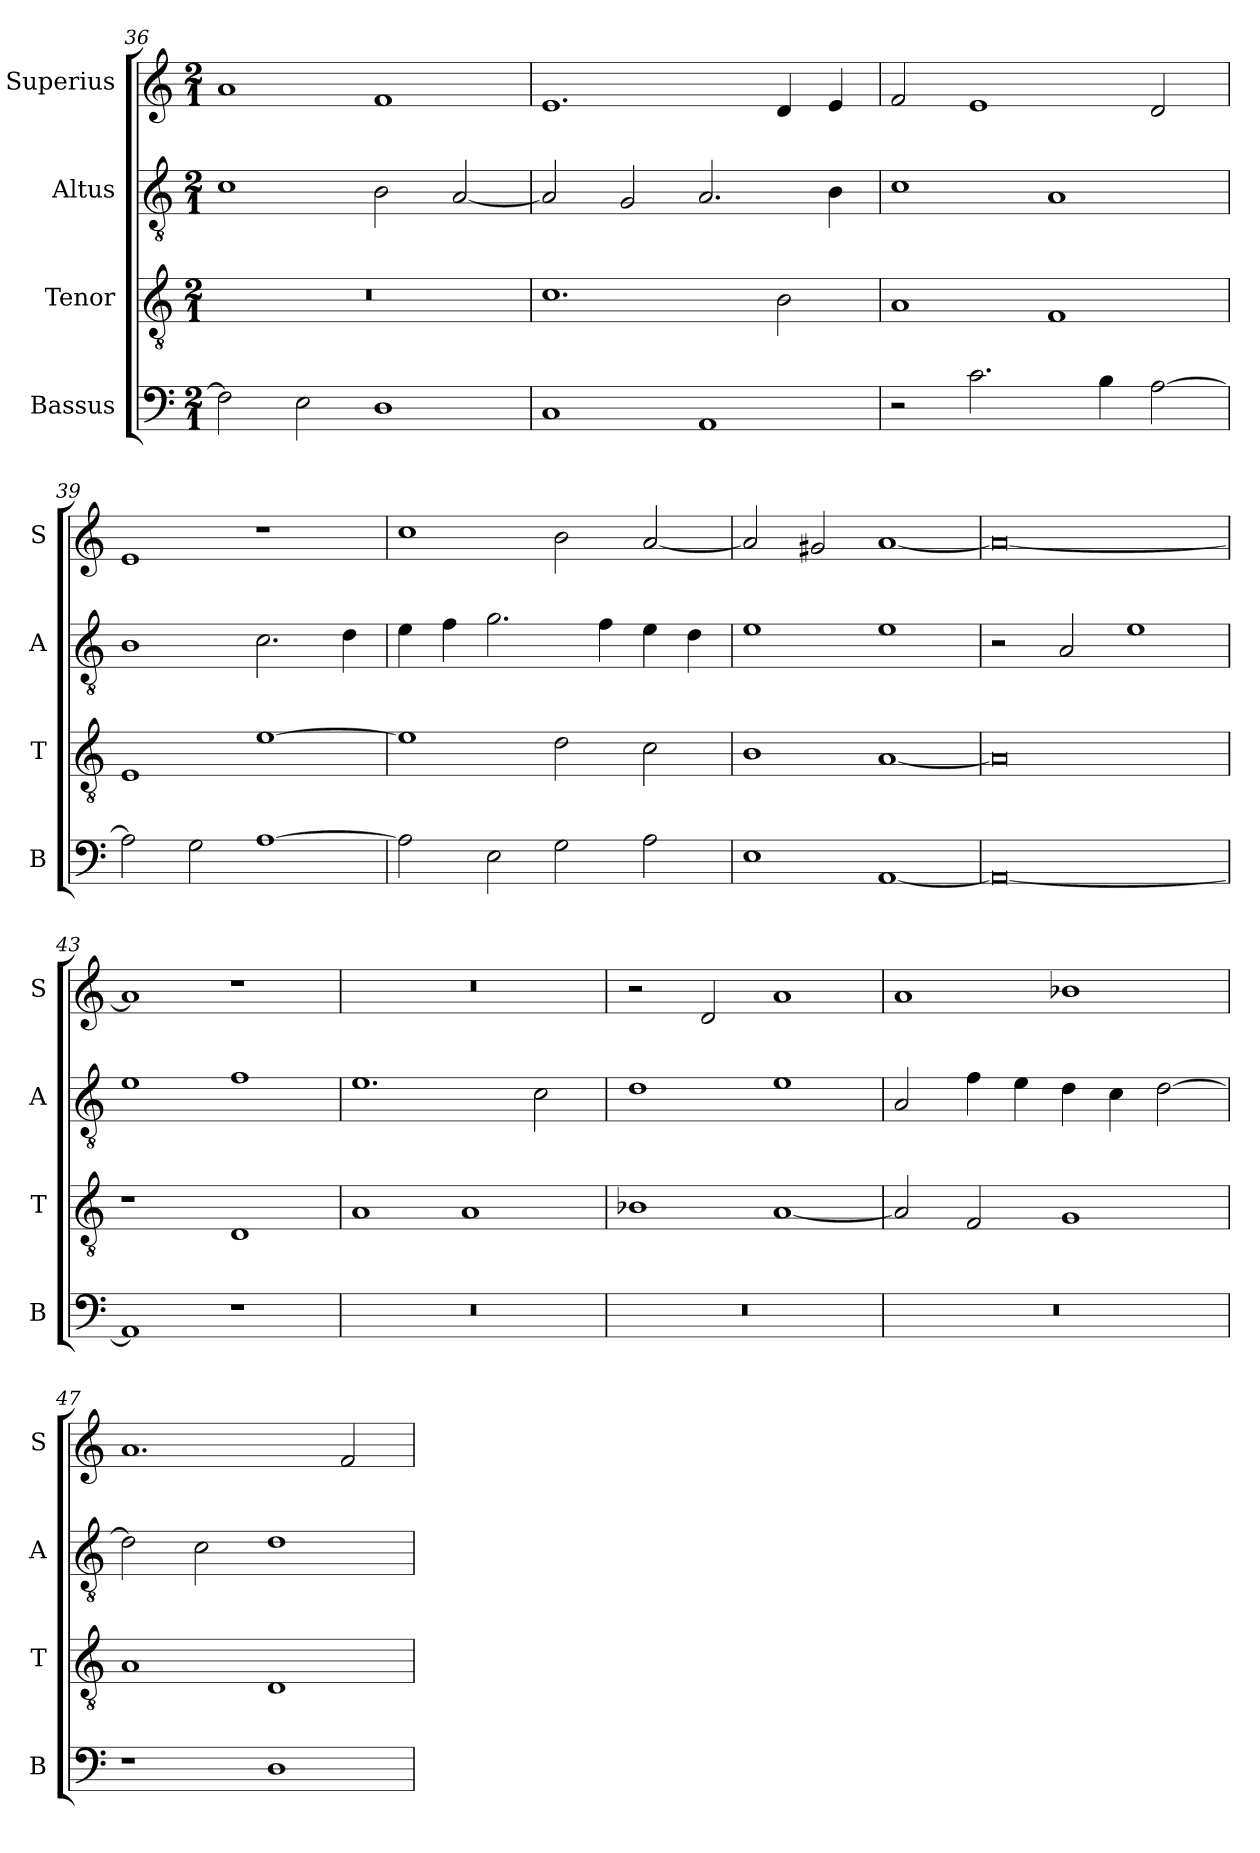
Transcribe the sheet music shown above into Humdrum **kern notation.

**kern	**kern	**kern	**kern
*part4	*part3	*part2	*part1
*staff4	*staff3	*staff2	*staff1
*I"Bassus	*I"Tenor	*I"Altus	*I"Superius
*I'B	*I'T	*I'A	*I'S
*clefF4	*clefGv2	*clefGv2	*clefG2
*k[]	*k[]	*k[]	*k[]
*C:	*C:	*C:	*C:
*M2/1	*M2/1	*M2/1	*M2/1
=36	=36	=36	=36
2F]	0r	1c	1a
2E	.	.	.
1D	.	2B	1f
.	.	[2A	.
=37	=37	=37	=37
1C	1.c	2A]	1.e
.	.	2G	.
1AA	.	2.A	.
.	2B	.	4d
.	.	4B	4e
=38	=38	=38	=38
2r	1A	1c	2f
2.c	.	.	1e
.	1F	1A	.
4B	.	.	.
[2A	.	.	2d
=39	=39	=39	=39
2A]	1E	1B	1e
2G	.	.	.
[1A	[1e	2.c	1r
.	.	4d	.
=40	=40	=40	=40
2A]	1e]	4e	1cc
.	.	4f	.
2E	.	2.g	.
2G	2d	.	2b
.	.	4f	.
2A	2c	4e	[2a
.	.	4d	.
=41	=41	=41	=41
1E	1B	1e	2a]
.	.	.	2g#X
[1AA	[1A	1e	[1a
=42	=42	=42	=42
0AA_	0A]	2r	0a_
.	.	2A	.
.	.	1e	.
=43	=43	=43	=43
1AA]	1r	1e	1a]
1r	1D	1f	1r
=44	=44	=44	=44
0r	1A	1.e	0r
.	1A	.	.
.	.	2c	.
=45	=45	=45	=45
0r	1B-X	1d	2r
.	.	.	2d
.	[1A	1e	1a
=46	=46	=46	=46
0r	2A]	2A	1a
.	2F	4f	.
.	.	4e	.
.	1G	4d	1b-X
.	.	4c	.
.	.	[2d	.
=47	=47	=47	=47
1r	1A	2d]	1.a
.	.	2c	.
1D	1D	1d	.
.	.	.	2f
=	=	=	=
*-	*-	*-	*-
